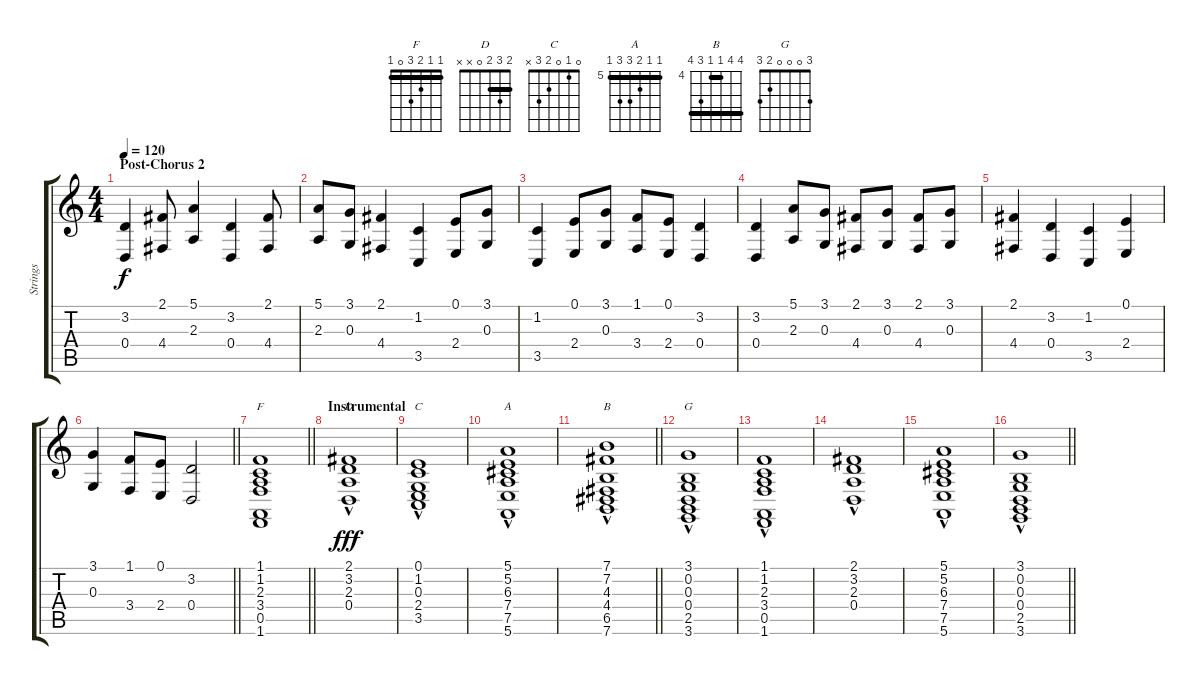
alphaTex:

\track ("Strings" "Strings") {instrument stringensemble2}
\staff {score tabs}
\tuning (E4 B3 G3 D3 A2 E2) {hide}
\chord ("F" 1 1 2 3 0 1) {barre 1}
\chord ("D" 2 3 2 0 x x) {barre 2}
\chord ("C" 0 1 0 2 3 x)
\chord ("A" 5 5 6 7 7 5) {firstfret 5 barre 5}
\chord ("B" 7 7 4 4 6 7) {firstfret 4 barre (4 7)}
\chord ("G" 3 0 0 0 2 3)
\ts (4 4)
\section ("" "Post-Chorus 2")
\tempo 120
\clef g2
\ks c
(3.2 0.4).4{dy f} (2.1 4.4).8 (5.1 2.3).4 (3.2 0.4).4 (2.1 4.4).8 |
(5.1 2.3).8 (3.1 0.3).8 (2.1 4.4).4 (1.2 3.5).4 (0.1 2.4).8 (3.1 0.3).8 |
(1.2 3.5).4 (0.1 2.4).8 (3.1 0.3).8 (1.1 3.4).8 (0.1 2.4).8 (3.2 0.4).4 |
(3.2 0.4).4 (5.1 2.3).8 (3.1 0.3).8 (2.1 4.4).8 (3.1 0.3).8 (2.1 4.4).8 (3.1 0.3).8 |
(2.1 4.4).4 (3.2 0.4).4 (1.2 3.5).4 (0.1 2.4).4 |
\barLineRight lightlight
(3.1 0.3).4 (1.1 3.4).8 (0.1 2.4).8 (3.2 0.4).2 |
\barLineRight lightlight
(1.1 1.2 2.3 3.4 0.5 1.6).1{ch "F"} |
\section ("" "Instrumental")
(2.1{hac} 3.2{hac} 2.3{hac} 0.4{hac}).1{ch "D" dy fff} |
(0.1{hac} 1.2{hac} 0.3{hac} 2.4{hac} 3.5{hac}).1{ch "C"} |
(5.1{hac} 5.2{hac} 6.3{hac} 7.4{hac} 7.5{hac} 5.6{hac}).1{ch "A"} |
\barLineRight lightlight
(7.1{hac} 7.2{hac} 4.3{hac} 4.4{hac} 6.5{hac} 7.6{hac}).1{ch "B"} |
(3.1{hac} 0.2{hac} 0.3{hac} 0.4{hac} 2.5{hac} 3.6{hac}).1{ch "G"} |
(1.1{hac} 1.2{hac} 2.3{hac} 3.4{hac} 0.5{hac} 1.6{hac}).1 |
(2.1{hac} 3.2{hac} 2.3{hac} 0.4{hac}).1 |
(5.1{hac} 5.2{hac} 6.3{hac} 7.4{hac} 7.5{hac} 5.6{hac}).1 |
\barLineRight lightlight
(3.1{hac} 0.2{hac} 0.3{hac} 0.4{hac} 2.5{hac} 3.6{hac}).1
